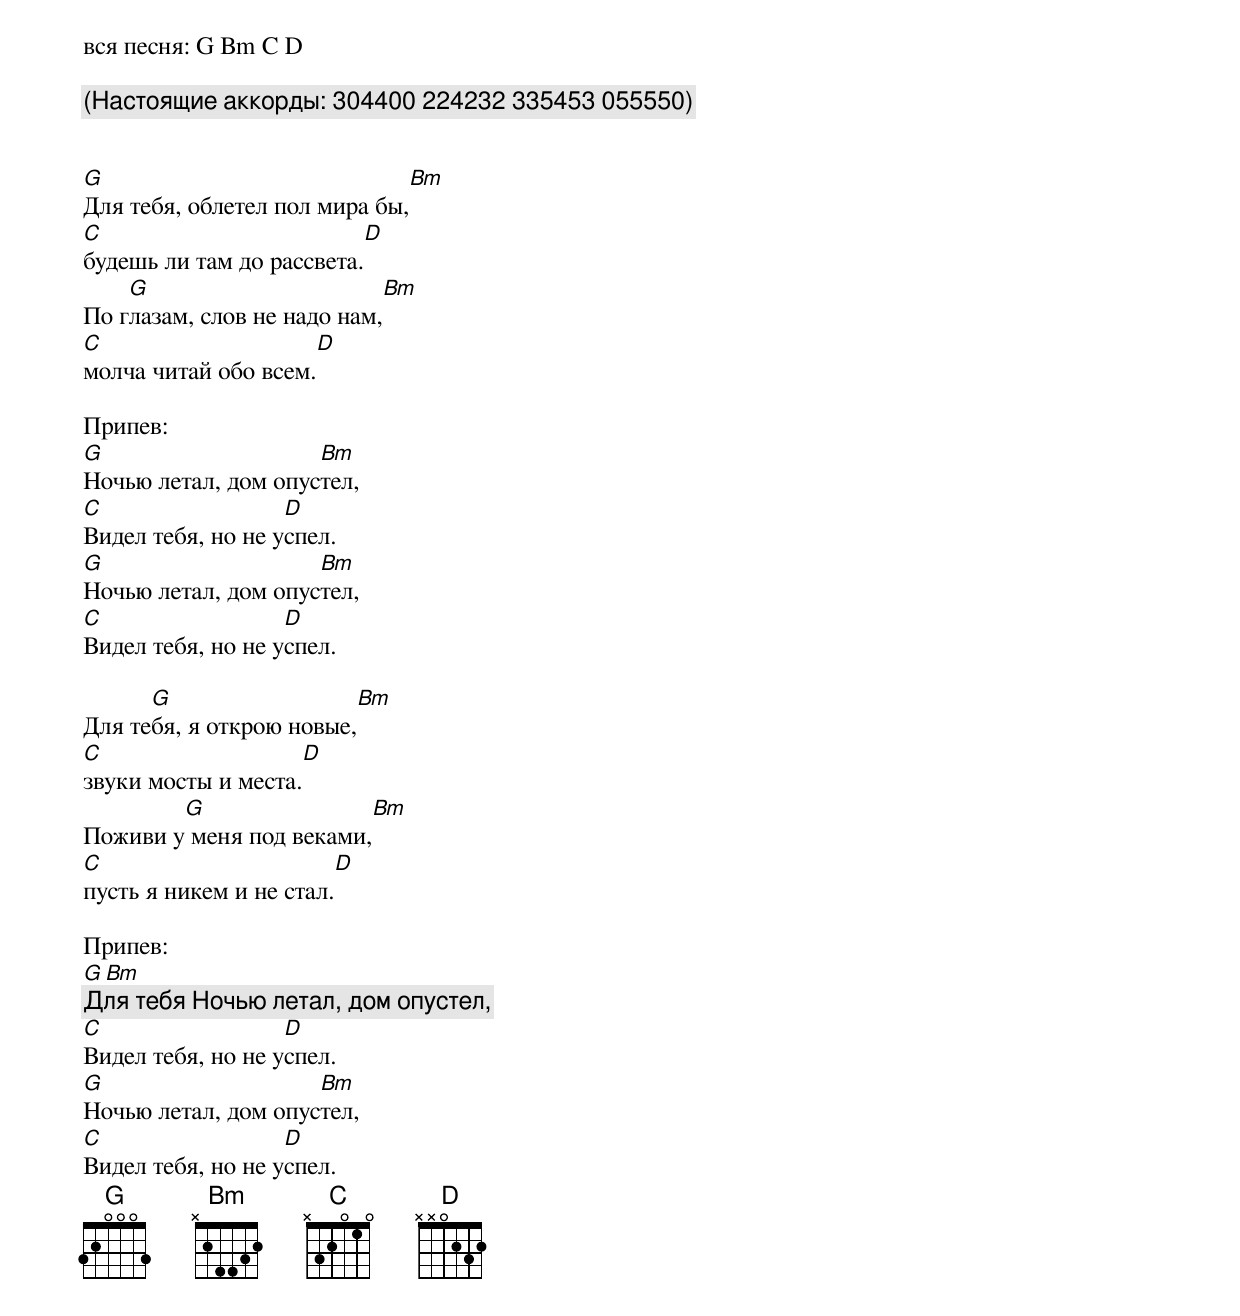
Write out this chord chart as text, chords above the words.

вся песня: G Bm C D

(Настоящие аккорды: [304400] [224232] [335453] [055550])


G                                       Bm
Для тебя, облетел пол мира бы,
C                               D
будешь ли там до рассвета.
    G                                 Bm
По глазам, слов не надо нам,
C                             D
молча читай обо всем.

Припев:
G                    Bm
Ночью летал, дом опустел,
C                  D
Видел тебя, но не успел.
G                    Bm
Ночью летал, дом опустел,
C                  D
Видел тебя, но не успел.

      G                           Bm
Для тебя, я открою новые,
C                         D
звуки мосты и места.
        G                         Bm
Поживи у меня под веками,
C                            D
пусть я никем и не стал.

Припев:
G                    Bm
[Для тебя] Ночью летал, дом опустел,
C                  D
Видел тебя, но не успел.
G                    Bm
Ночью летал, дом опустел,
C                  D
Видел тебя, но не успел.
